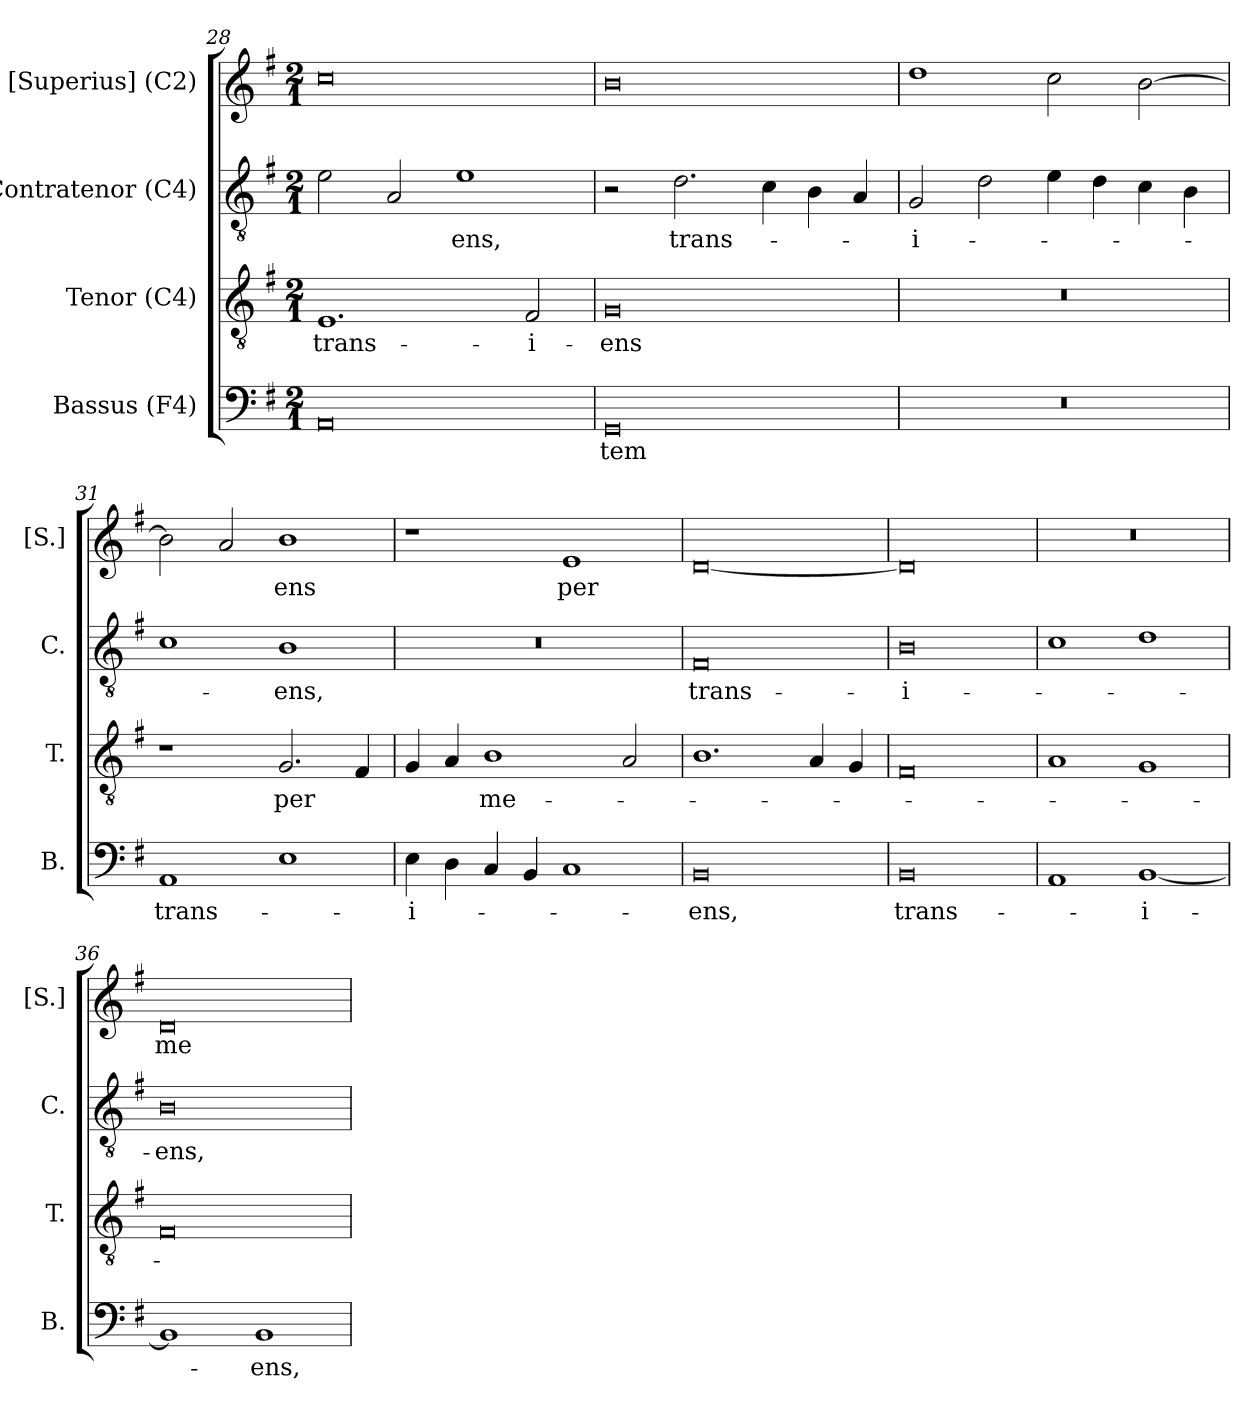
**kern	**text	**kern	**text	**kern	**text	**kern	**text
*part4	*part4	*part3	*part3	*part2	*part2	*part1	*part1
*staff4	*staff4	*staff3	*staff3	*staff2	*staff2	*staff1	*staff1
*I"Bassus (F4)	*	*I"Tenor (C4)	*	*I"Contratenor (C4)	*	*I"[Superius] (C2)	*
*I'B.	*	*I'T.	*	*I'C.	*	*I'[S.]	*
*clefF4	*	*clefGv2	*	*clefGv2	*	*clefG2	*
*	*	*ITrd7c12	*	*ITrd7c12	*	*	*
*k[f#]	*	*k[f#]	*	*k[f#]	*	*k[f#]	*
*G:	*	*G:	*	*G:	*	*G:	*
*M2/1	*	*M2/1	*	*M2/1	*	*M2/1	*
=28	=28	=28	=28	=28	=28	=28	=28
!	!	!	!LO:LY:b:color=#000000	!	!	!	!
0AAi	.	1.EEi	trans-	2Ei\	.	0cci	.
.	.	.	.	2AAi/	.	.	.
!	!	!	!	!	!LO:LY:b:color=#000000	!	!
.	.	.	.	1Ei	-ens,	.	.
!	!	!	!LO:LY:b:color=#000000	!	!	!	!
.	.	2FF#i/	-i-	.	.	.	.
=29	=29	=29	=29	=29	=29	=29	=29
!	!LO:LY:b:color=#000000	!	!	!	!	!	!
!	!	!	!LO:LY:b:color=#000000	!	!	!	!
0GGi	-tem	0GGi	-ens	2r	.	0bi	.
!	!	!	!	!	!LO:LY:b:color=#000000	!	!
.	.	.	.	2.Di\	trans-	.	.
.	.	.	.	4Ci\	.	.	.
.	.	.	.	4BBi\	.	.	.
.	.	.	.	4AAi/	.	.	.
!!LO:LB:g=z
=30	=30	=30	=30	=30	=30	=30	=30
!LO:N:vis=1	!	!LO:N:vis=1	!	!	!	!	!
!	!	!	!	!	!LO:LY:b:color=#000000	!	!
0r	.	0r	.	2GGi/	-i-	1ddi	.
.	.	.	.	2Di\	.	.	.
.	.	.	.	4Ei\	.	2cci\	.
.	.	.	.	4Di\	.	.	.
.	.	.	.	4Ci\	.	[2bi\	.
.	.	.	.	4BBi\	.	.	.
=31	=31	=31	=31	=31	=31	=31	=31
!	!LO:LY:b:color=#000000	!	!	!	!	!	!
1AAi	trans-	1r	.	1Ci	.	2bi\]	.
.	.	.	.	.	.	2ai/	.
!	!	!	!LO:LY:b:color=#000000	!	!	!	!
!	!	!	!	!	!LO:LY:b:color=#000000	!	!
!	!	!	!	!	!	!	!LO:LY:b:color=#000000
1Ei	.	2.GGi/	per	1BBi	-ens,	1bi	-ens
.	.	4FF#i/	.	.	.	.	.
=32	=32	=32	=32	=32	=32	=32	=32
!	!LO:LY:b:color=#000000	!	!	!LO:N:vis=1	!	!	!
4Ei\	-i-	4GGi/	.	0r	.	1r	.
4Di\	.	4AAi/	.	.	.	.	.
!	!	!	!LO:LY:b:color=#000000	!	!	!	!
4Ci/	.	1BBi	me-	.	.	.	.
4BBi/	.	.	.	.	.	.	.
!	!	!	!	!	!	!	!LO:LY:b:color=#000000
1Ci	.	.	.	.	.	1ei	per
.	.	2AAi/	.	.	.	.	.
=33	=33	=33	=33	=33	=33	=33	=33
!	!LO:LY:b:color=#000000	!	!	!	!	!	!
!	!	!	!	!	!LO:LY:b:color=#000000	!	!
0BBi	-ens,	1.BBi	.	0FF#i	trans-	[0di	.
.	.	4AAi/	.	.	.	.	.
.	.	4GGi/	.	.	.	.	.
=34	=34	=34	=34	=34	=34	=34	=34
!	!LO:LY:b:color=#000000	!	!	!	!	!	!
!	!	!	!	!	!LO:LY:b:color=#000000	!	!
0BBi	trans-	0FF#i	.	0BBi	-i-	0di]	.
!!LO:PB:g=z
=35	=35	=35	=35	=35	=35	=35	=35
!	!	!	!	!	!	!LO:N:vis=1	!
1AAi	.	1AAi	.	1Ci	.	0r	.
!	!LO:LY:b:color=#000000	!	!	!	!	!	!
[1BBi	-i-	1GGi	.	1Di	.	.	.
=36	=36	=36	=36	=36	=36	=36	=36
!	!	!	!	!	!LO:LY:b:color=#000000	!	!
!	!	!	!	!	!	!	!LO:LY:b:color=#000000
1BBi]	.	0FF#i	.	0BBi	-ens,	0di	me-
!	!LO:LY:b:color=#000000	!	!	!	!	!	!
1BBi	-ens,	.	.	.	.	.	.
=	=	=	=	=	=	=	=
*-	*-	*-	*-	*-	*-	*-	*-
